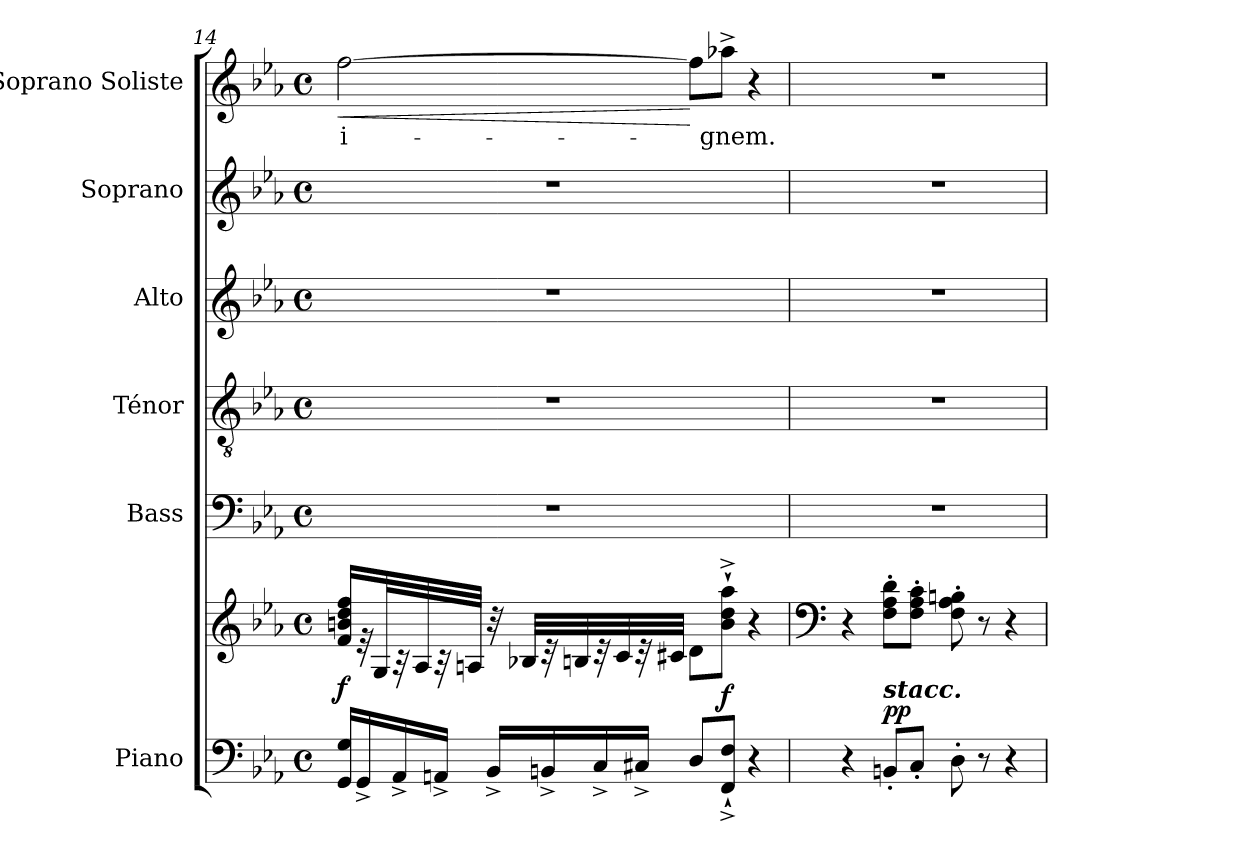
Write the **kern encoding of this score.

**kern	**kern	**dynam	**kern	**kern	**kern	**kern	**kern	**text	**dynam
*part6	*part6	*part6	*part5	*part4	*part3	*part2	*part1	*part1	*part1
*staff7	*staff6	*staff6/7	*staff5	*staff4	*staff3	*staff2	*staff1	*staff1	*staff1
*I"Piano	*	*	*I"Bass	*I"Ténor	*I"Alto	*I"Soprano	*I"Soprano Soliste	*	*
*I'Pno.	*	*	*I'B.	*I'T.	*I'A.	*I'S.	*	*	*
!!LO:LB:g=z
*clefF4	*clefG2	*	*clefF4	*clefGv2	*clefG2	*clefG2	*clefG2	*	*
*	*	*	*	*	*	*ITrd2c3	*	*	*
*k[b-e-a-]	*k[b-e-a-]	*	*k[b-e-a-]	*k[b-e-a-]	*k[b-e-a-]	*k[]	*k[b-e-a-]	*	*
*M4/4	*M4/4	*	*M4/4	*M4/4	*M4/4	*M4/4	*M4/4	*	*
*met(c)	*met(c)	*	*met(c)	*met(c)	*met(c)	*met(c)	*met(c)	*	*
=14	=14	=14	=14	=14	=14	=14	=14	=14	=14
!	!	!LO:DY:a=2	!	!	!	!	!	!	!LO:HP:b
16GG/ 16G/LL	16f/ 16bn/ 16dd/ 16ff/LL	f	1r	1r	1r	1r	[2ff\	i-	<
16GG^/	32r	.	.	.	.	.	.	.	.
.	32G/L	.	.	.	.	.	.	.	.
16AA-^/	32r	.	.	.	.	.	.	.	.
.	32A-/	.	.	.	.	.	.	.	.
16AAn^/JJ	32r	.	.	.	.	.	.	.	.
.	32An/JJJ	.	.	.	.	.	.	.	.
16BB-^/LL	32r	.	.	.	.	.	.	.	.
.	32B-X/LLL	.	.	.	.	.	.	.	.
16BBn^/	32r	.	.	.	.	.	.	.	.
.	32Bn/	.	.	.	.	.	.	.	.
16C^/	32r	.	.	.	.	.	.	.	.
.	32c/	.	.	.	.	.	.	.	.
16C#X^/JJ	32r	.	.	.	.	.	.	.	.
.	32c#X/JJJ	.	.	.	.	.	.	.	.
8D/L	8d\L	.	.	.	.	.	8ff\L]	.	[
!	!	!LO:DY:a=2	!	!	!	!	!	!	!
8FF/`^ 8F/`^J	8b\`^ 8dd\`^ 8aa-\`^J	f	.	.	.	.	8aa-X^\J	-gnem.	.
4r	4r	.	.	.	.	.	4r	.	.
=15	=15	=15	=15	=15	=15	=15	=15	=15	=15
*	*clefF4	*	*	*	*	*	*	*	*
4r	4r	.	1r	1r	1r	1r	1r	.	.
!LO:TX:a:Bi:t=stacc.	!	!	!	!	!	!	!	!	!
!	!	!LO:DY:a=2	!	!	!	!	!	!	!
8BBn'/L	8F\' 8A-\' 8d\'L	pp	.	.	.	.	.	.	.
8C'/J	8F\' 8A-\' 8c\'J	.	.	.	.	.	.	.	.
8D'\	8F\' 8A-\' 8Bn\'	.	.	.	.	.	.	.	.
8r	8r	.	.	.	.	.	.	.	.
4r	4r	.	.	.	.	.	.	.	.
=	=	=	=	=	=	=	=	=	=
*-	*-	*-	*-	*-	*-	*-	*-	*-	*-
